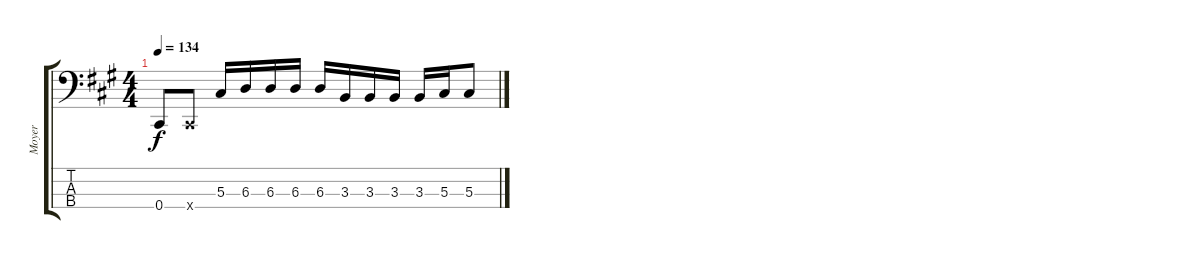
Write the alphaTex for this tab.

\track ("Moyer" "Moyer") {instrument electricbasspick}
\staff {score tabs}
\tuning (Gb2 Db2 Ab1 Db1) {hide}
\ts (4 4)
\tempo 134
\clef f4
\ks f#minor
0.4.8{dy f} 0.4{x}.8 5.3.16 6.3.16 6.3.16 6.3.16 6.3.16 3.3.16 3.3.16 3.3.16 3.3.16 5.3.16 5.3.8
